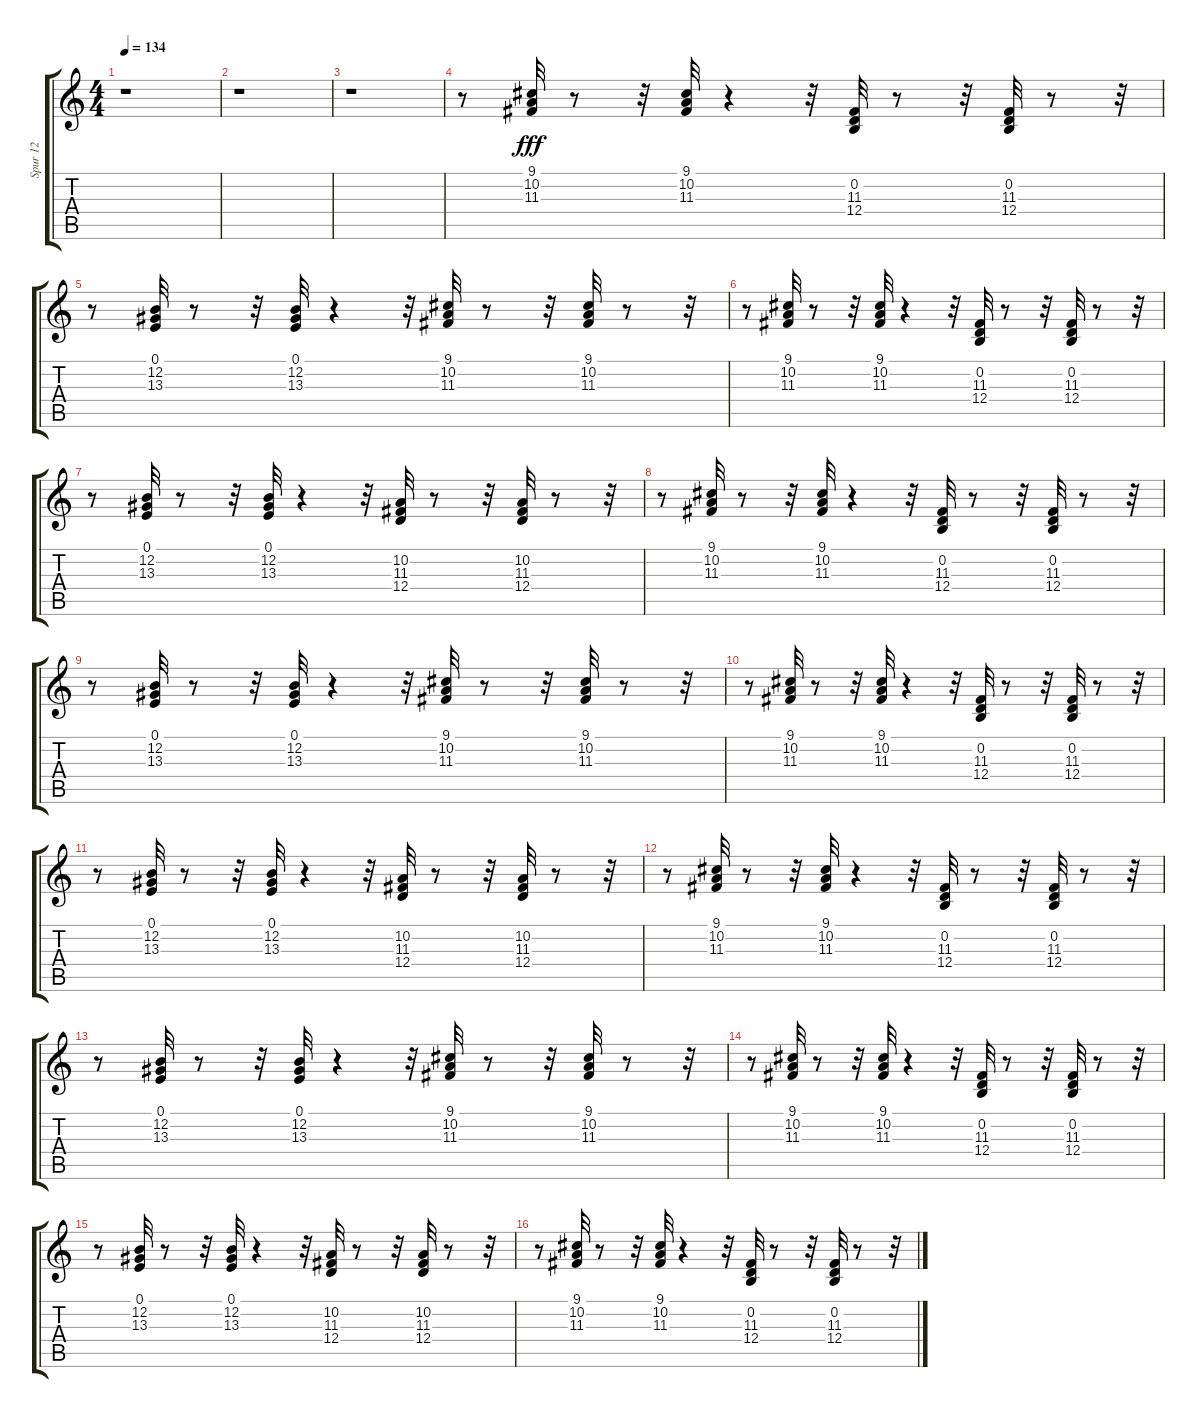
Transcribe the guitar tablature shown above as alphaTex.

\track ("Spur 12" "Spur 12") {instrument electricgrandpiano}
\staff {score tabs}
\tuning (E4 B3 G3 D3 A2 E2) {hide}
\ts (4 4)
\tempo 134
\clef g2
\ks c
r.1{dy fff instrument electricgrandpiano} |
r.1 |
r.1 |
r.8 (9.1 10.2 11.3).32 r.8 r.32 (9.1 10.2 11.3).32 r.4 r.32 (0.2 11.3 12.4).32 r.8 r.32 (0.2 11.3 12.4).32 r.8 r.32 |
r.8 (0.1 12.2 13.3).32 r.8 r.32 (0.1 12.2 13.3).32 r.4 r.32 (9.1 10.2 11.3).32 r.8 r.32 (9.1 10.2 11.3).32 r.8 r.32 |
r.8 (9.1 10.2 11.3).32 r.8 r.32 (9.1 10.2 11.3).32 r.4 r.32 (0.2 11.3 12.4).32 r.8 r.32 (0.2 11.3 12.4).32 r.8 r.32 |
r.8 (0.1 12.2 13.3).32 r.8 r.32 (0.1 12.2 13.3).32 r.4 r.32 (10.2 11.3 12.4).32 r.8 r.32 (10.2 11.3 12.4).32 r.8 r.32 |
r.8 (9.1 10.2 11.3).32 r.8 r.32 (9.1 10.2 11.3).32 r.4 r.32 (0.2 11.3 12.4).32 r.8 r.32 (0.2 11.3 12.4).32 r.8 r.32 |
r.8 (0.1 12.2 13.3).32 r.8 r.32 (0.1 12.2 13.3).32 r.4 r.32 (9.1 10.2 11.3).32 r.8 r.32 (9.1 10.2 11.3).32 r.8 r.32 |
r.8 (9.1 10.2 11.3).32 r.8 r.32 (9.1 10.2 11.3).32 r.4 r.32 (0.2 11.3 12.4).32 r.8 r.32 (0.2 11.3 12.4).32 r.8 r.32 |
r.8 (0.1 12.2 13.3).32 r.8 r.32 (0.1 12.2 13.3).32 r.4 r.32 (10.2 11.3 12.4).32 r.8 r.32 (10.2 11.3 12.4).32 r.8 r.32 |
r.8 (9.1 10.2 11.3).32 r.8 r.32 (9.1 10.2 11.3).32 r.4 r.32 (0.2 11.3 12.4).32 r.8 r.32 (0.2 11.3 12.4).32 r.8 r.32 |
r.8 (0.1 12.2 13.3).32 r.8 r.32 (0.1 12.2 13.3).32 r.4 r.32 (9.1 10.2 11.3).32 r.8 r.32 (9.1 10.2 11.3).32 r.8 r.32 |
r.8 (9.1 10.2 11.3).32 r.8 r.32 (9.1 10.2 11.3).32 r.4 r.32 (0.2 11.3 12.4).32 r.8 r.32 (0.2 11.3 12.4).32 r.8 r.32 |
r.8 (0.1 12.2 13.3).32 r.8 r.32 (0.1 12.2 13.3).32 r.4 r.32 (10.2 11.3 12.4).32 r.8 r.32 (10.2 11.3 12.4).32 r.8 r.32 |
r.8 (9.1 10.2 11.3).32 r.8 r.32 (9.1 10.2 11.3).32 r.4 r.32 (0.2 11.3 12.4).32 r.8 r.32 (0.2 11.3 12.4).32 r.8 r.32
